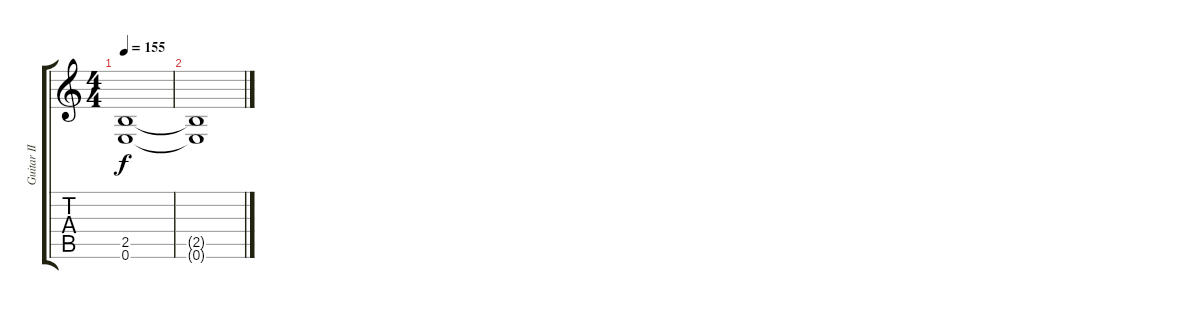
\track ("Guitar II" "Guitar II") {instrument overdrivenguitar}
\staff {score tabs}
\tuning (E4 B3 G3 D3 A2 E2) {hide}
\ts (4 4)
\tempo 155
\clef g2
\ks c
(2.5{t} 0.6{t}).1{dy f} |
(2.5{t} 0.6{t}).1
